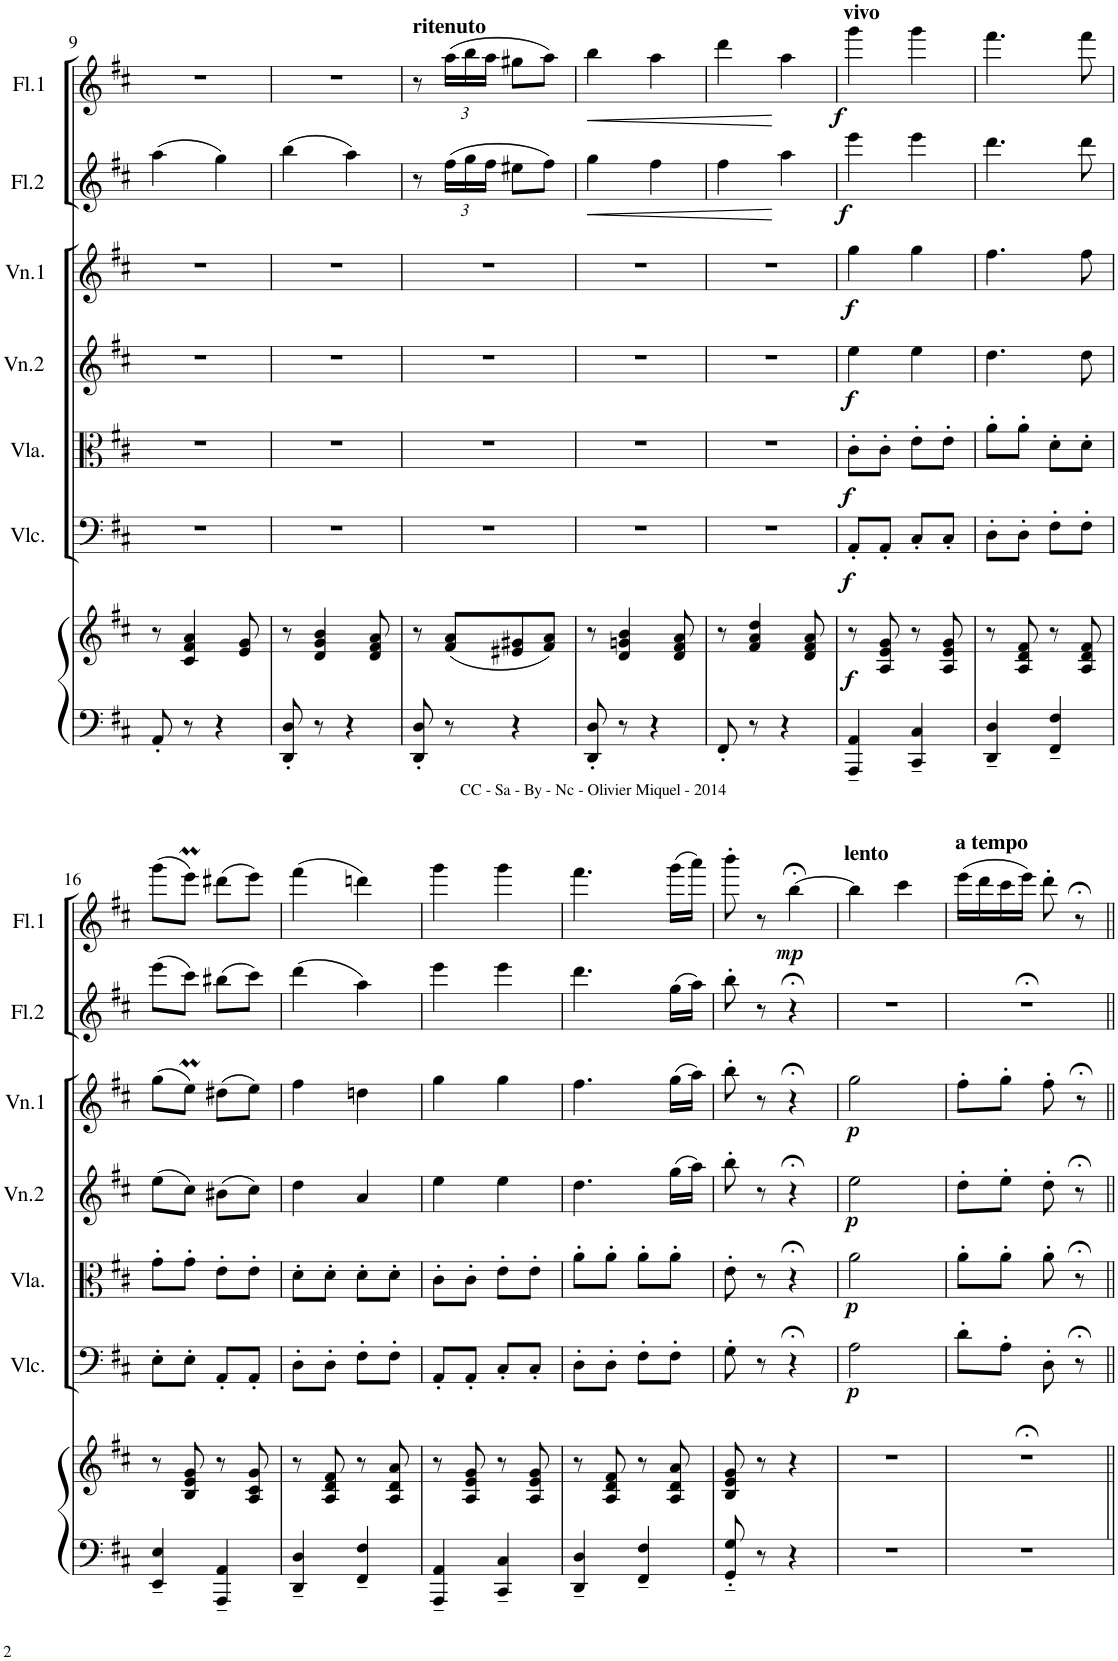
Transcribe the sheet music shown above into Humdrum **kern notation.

**kern	**kern	**dynam	**kern	**dynam	**kern	**dynam	**kern	**dynam	**kern	**dynam	**kern	**dynam	**kern	**dynam
*part7	*part7	*part7	*part6	*part6	*part5	*part5	*part4	*part4	*part3	*part3	*part2	*part2	*part1	*part1
*staff8	*staff7	*staff7/8	*staff6	*staff6	*staff5	*staff5	*staff4	*staff4	*staff3	*staff3	*staff2	*staff2	*staff1	*staff1
*I"Piano	*	*	*I"Violoncelle	*	*I"Alto	*	*I"Violon 2	*	*I"Violon 1	*	*I"Flûte 2	*	*I"Flûte 1	*
*I'Pno	*	*	*I'Vlc.	*	*	*	*I'Vn.2	*	*I'Vn.1	*	*I'Fl.2	*	*I'Fl.1	*
!!LO:PB:g=z
*clefF4	*clefG2	*	*clefF4	*	*clefC3	*	*clefG2	*	*clefG2	*	*clefG2	*	*clefG2	*
*k[f#c#]	*k[f#c#]	*	*k[f#c#]	*	*k[f#c#]	*	*k[f#c#]	*	*k[f#c#]	*	*k[f#c#]	*	*k[f#c#]	*
*M2/4	*M2/4	*	*M2/4	*	*M2/4	*	*M2/4	*	*M2/4	*	*M2/4	*	*M2/4	*
=9	=9	=9	=9	=9	=9	=9	=9	=9	=9	=9	=9	=9	=9	=9
8AA'/	8r	.	2r	.	2r	.	2r	.	2r	.	(4aa\	.	2r	.
8r	4c#/ 4f#/ 4a/	.	.	.	.	.	.	.	.	.	.	.	.	.
4r	.	.	.	.	.	.	.	.	.	.	4gg\)	.	.	.
.	8e/ 8g/	.	.	.	.	.	.	.	.	.	.	.	.	.
=10	=10	=10	=10	=10	=10	=10	=10	=10	=10	=10	=10	=10	=10	=10
8DD/' 8D/'	8r	.	2r	.	2r	.	2r	.	2r	.	(4bb\	.	2r	.
8r	4d/ 4g/ 4b/	.	.	.	.	.	.	.	.	.	.	.	.	.
4r	.	.	.	.	.	.	.	.	.	.	4aa\)	.	.	.
.	8d/ 8f#/ 8a/	.	.	.	.	.	.	.	.	.	.	.	.	.
=11	=11	=11	=11	=11	=11	=11	=11	=11	=11	=11	=11	=11	=11	=11
!	!	!	!	!	!	!	!	!	!	!	!	!	!LO:TX:a:B:t=ritenuto	!
8DD/' 8D/'	8r	.	2r	.	2r	.	2r	.	2r	.	8r	.	8r	.
*	*	*	*	*	*	*	*	*	*	*	*Xbrackettup	*	*Xbrackettup	*
8r	(8f#/ 8a/L	.	.	.	.	.	.	.	.	.	(24ff#\LL	.	(24aa\LL	.
.	.	.	.	.	.	.	.	.	.	.	24gg\	.	24bb\	.
.	.	.	.	.	.	.	.	.	.	.	24ff#\JJ	.	24aa\JJ	.
!LO:TX:b:t=CC - Sa - By - Nc - Olivier Miquel - 2014	!	!	!	!	!	!	!	!	!	!	!	!	!	!
4r	8e#X/ 8g#X/	.	.	.	.	.	.	.	.	.	8ee#X\L	.	8gg#X\L	.
.	8f#/ 8a/J)	.	.	.	.	.	.	.	.	.	8ff#\J)	.	8aa\J)	.
=12	=12	=12	=12	=12	=12	=12	=12	=12	=12	=12	=12	=12	=12	=12
!	!	!	!	!	!	!	!	!	!	!	!	!LO:HP:b	!	!LO:HP:b
8DD/' 8D/'	8r	.	2r	.	2r	.	2r	.	2r	.	4gg\	<	4bb\	<
8r	4d/ 4gn/ 4b/	.	.	.	.	.	.	.	.	.	.	.	.	.
4r	.	.	.	.	.	.	.	.	.	.	4ff#\	.	4aa\	.
.	8d/ 8f#/ 8a/	.	.	.	.	.	.	.	.	.	.	.	.	.
=13	=13	=13	=13	=13	=13	=13	=13	=13	=13	=13	=13	=13	=13	=13
8FF#'/	8r	.	2r	.	2r	.	2r	.	2r	.	4ff#\	.	4ddd\	.
8r	4f#/ 4a/ 4dd/	.	.	.	.	.	.	.	.	.	.	.	.	.
4r	.	.	.	.	.	.	.	.	.	.	4aa\	[	4aa\	[
.	8d/ 8f#/ 8a/	.	.	.	.	.	.	.	.	.	.	.	.	.
=14	=14	=14	=14	=14	=14	=14	=14	=14	=14	=14	=14	=14	=14	=14
!	!	!	!	!	!	!	!	!	!	!	!	!	!LO:TX:a:B:t=vivo	!
!	!	!LO:DY:b	!	!LO:DY:b	!	!LO:DY:b	!	!LO:DY:b	!	!LO:DY:b	!	!LO:DY:b	!	!LO:DY:b
4AAA/~ 4AA/~	8r	f	8AA'/L	f	8c#'\L	f	4ee\	f	4gg\	f	4eee\	f	4ggg\	f
.	8A/ 8e/ 8g/	.	8AA'/J	.	8c#'\J	.	.	.	.	.	.	.	.	.
4CC#/~ 4C#/~	8r	.	8C#'/L	.	8e'\L	.	4ee\	.	4gg\	.	4eee\	.	4ggg\	.
.	8A/ 8e/ 8g/	.	8C#'/J	.	8e'\J	.	.	.	.	.	.	.	.	.
=15	=15	=15	=15	=15	=15	=15	=15	=15	=15	=15	=15	=15	=15	=15
4DD/~ 4D/~	8r	.	8D'\L	.	8a'\L	.	4.dd\	.	4.ff#\	.	4.ddd\	.	4.fff#\	.
.	8A/ 8d/ 8f#/	.	8D'\J	.	8a'\J	.	.	.	.	.	.	.	.	.
4FF#/~ 4F#/~	8r	.	8F#'\L	.	8d'\L	.	.	.	.	.	.	.	.	.
.	8A/ 8d/ 8f#/	.	8F#'\J	.	8d'\J	.	8dd\	.	8ff#\	.	8ddd\	.	8fff#\	.
!!LO:LB:g=z
=16	=16	=16	=16	=16	=16	=16	=16	=16	=16	=16	=16	=16	=16	=16
4EE/~ 4E/~	8r	.	8E'\L	.	8g'\L	.	(8ee\L	.	(8gg\L	.	(8eee\L	.	(8ggg\L	.
.	8B/ 8e/ 8g/	.	8E'\J	.	8g'\J	.	8cc#\J)	.	8eeM\J)	.	8ccc#\J)	.	8eeeM\J)	.
4AAA/~ 4AA/~	8r	.	8AA'/L	.	8e'\L	.	(8b#X\L	.	(8dd#X\L	.	(8bb#X\L	.	(8ddd#X\L	.
.	8A/ 8c#/ 8g/	.	8AA'/J	.	8e'\J	.	8cc#\J)	.	8ee\J)	.	8ccc#\J)	.	8eee\J)	.
=17	=17	=17	=17	=17	=17	=17	=17	=17	=17	=17	=17	=17	=17	=17
4DD/~ 4D/~	8r	.	8D'\L	.	8d'\L	.	4dd\	.	4ff#\	.	(4ddd\	.	(4fff#\	.
.	8A/ 8d/ 8f#/	.	8D'\J	.	8d'\J	.	.	.	.	.	.	.	.	.
4FF#/~ 4F#/~	8r	.	8F#'\L	.	8d'\L	.	4a/	.	4ddn\	.	4aa\)	.	4dddn\)	.
.	8A/ 8d/ 8a/	.	8F#'\J	.	8d'\J	.	.	.	.	.	.	.	.	.
=18	=18	=18	=18	=18	=18	=18	=18	=18	=18	=18	=18	=18	=18	=18
4AAA/~ 4AA/~	8r	.	8AA'/L	.	8c#'\L	.	4ee\	.	4gg\	.	4eee\	.	4ggg\	.
.	8A/ 8e/ 8g/	.	8AA'/J	.	8c#'\J	.	.	.	.	.	.	.	.	.
4CC#/~ 4C#/~	8r	.	8C#'/L	.	8e'\L	.	4ee\	.	4gg\	.	4eee\	.	4ggg\	.
.	8A/ 8e/ 8g/	.	8C#'/J	.	8e'\J	.	.	.	.	.	.	.	.	.
=19	=19	=19	=19	=19	=19	=19	=19	=19	=19	=19	=19	=19	=19	=19
4DD/~ 4D/~	8r	.	8D'\L	.	8a'\L	.	4.dd\	.	4.ff#\	.	4.ddd\	.	4.fff#\	.
.	8A/ 8d/ 8f#/	.	8D'\J	.	8a'\J	.	.	.	.	.	.	.	.	.
4FF#/~ 4F#/~	8r	.	8F#'\L	.	8a'\L	.	.	.	.	.	.	.	.	.
.	8A/ 8d/ 8a/	.	8F#'\J	.	8a'\J	.	(16gg\LL	.	(16gg\LL	.	(16gg\LL	.	(16ggg\LL	.
.	.	.	.	.	.	.	16aa\JJ)	.	16aa\JJ)	.	16aa\JJ)	.	16aaa\JJ)	.
=20	=20	=20	=20	=20	=20	=20	=20	=20	=20	=20	=20	=20	=20	=20
8GG/'~ 8G/'~	8B/ 8e/ 8g/	.	8G'\	.	8e'\	.	8bb'\	.	8bb'\	.	8bb'\	.	8bbb'\	.
8r	8r	.	8r	.	8r	.	8r	.	8r	.	8r	.	8r	.
!	!	!	!	!	!	!	!	!	!	!	!	!	!	!LO:DY:b
4r	4r	.	4r;<	.	4r;<	.	4r;<	.	4r;<	.	4r;<	.	[4bb;<\	mp
=21	=21	=21	=21	=21	=21	=21	=21	=21	=21	=21	=21	=21	=21	=21
!	!	!	!	!	!	!	!	!	!	!	!	!	!LO:TX:a:B:t=lento	!
!	!	!	!	!LO:DY:b	!	!LO:DY:b	!	!LO:DY:b	!	!LO:DY:b	!	!	!	!
2r	2r	.	2A\	p	2a\	p	2ee\	p	2gg\	p	2r	.	4bb\]	.
.	.	.	.	.	.	.	.	.	.	.	.	.	4ccc#\	.
=22	=22	=22	=22	=22	=22	=22	=22	=22	=22	=22	=22	=22	=22	=22
!	!	!	!	!	!	!	!	!	!	!	!	!	!LO:TX:a:B:t=a tempo	!
2r	2r;<	.	8d'\L	.	8a'\L	.	8dd'\L	.	8ff#'\L	.	2r;<	.	(16eee\LL	.
.	.	.	.	.	.	.	.	.	.	.	.	.	16ddd\	.
.	.	.	8A'\J	.	8a'\J	.	8ee'\J	.	8gg'\J	.	.	.	16ccc#\	.
.	.	.	.	.	.	.	.	.	.	.	.	.	16eee\JJ)	.
.	.	.	8D'\	.	8a'\	.	8dd'\	.	8ff#'\	.	.	.	8ddd'\	.
.	.	.	8r;<	.	8r;<	.	8r;<	.	8r;<	.	.	.	8r;<	.
=||	=||	=||	=||	=||	=||	=||	=||	=||	=||	=||	=||	=||	=||	=||
*-	*-	*-	*-	*-	*-	*-	*-	*-	*-	*-	*-	*-	*-	*-
